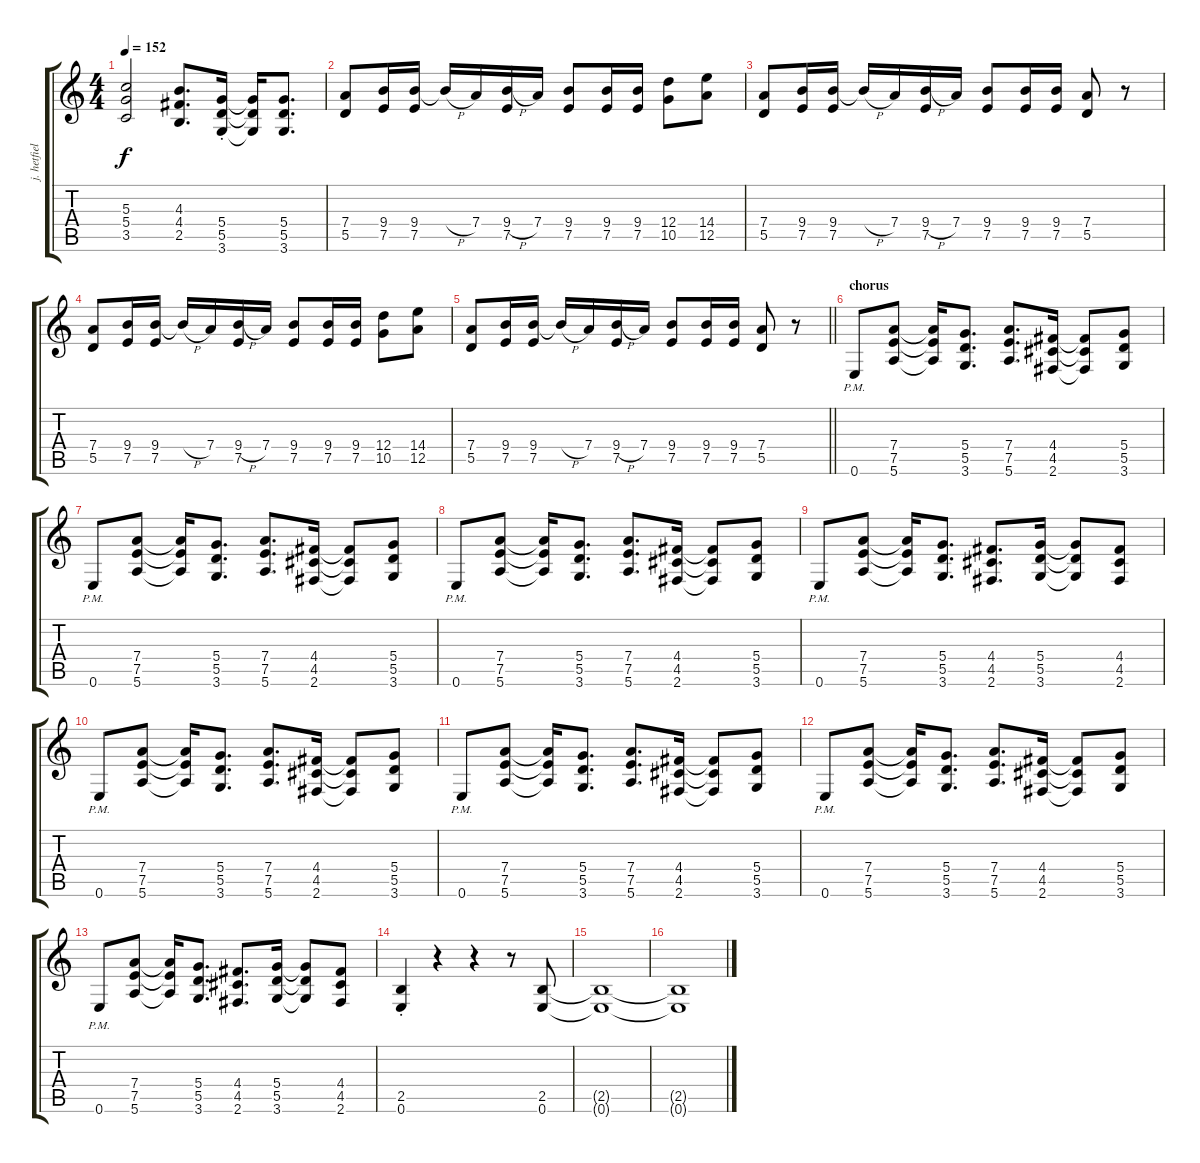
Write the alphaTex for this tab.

\track ("j. hetfield - rhythm guitar" "j. hetfiel") {instrument distortionguitar}
\staff {score tabs}
\tuning (E4 B3 G3 D3 A2 E2) {hide}
\ts (4 4)
\tempo 152
\clef g2
\ks c
(5.3 5.4 3.5).2{dy f} (4.3 4.4 2.5).8{d} (5.4{st} 5.5{st} 3.6{st}).16 (5.4{t} 5.5{t} 3.6{t}).16 (5.4 5.5 3.6).8{d} |
(7.4 5.5).8 (9.4 7.5).16 (9.4 7.5).16 9.4{h t}.16 7.4.16 (9.4{h} 7.5).16 7.4.16 (9.4 7.5).8 (9.4 7.5).16 (9.4 7.5).16 (12.4 10.5).8 (14.4 12.5).8 |
(7.4 5.5).8 (9.4 7.5).16 (9.4 7.5).16 9.4{h t}.16 7.4.16 (9.4{h} 7.5).16 7.4.16 (9.4 7.5).8 (9.4 7.5).16 (9.4 7.5).16 (7.4 5.5).8 r.8 |
(7.4 5.5).8 (9.4 7.5).16 (9.4 7.5).16 9.4{h t}.16 7.4.16 (9.4{h} 7.5).16 7.4.16 (9.4 7.5).8 (9.4 7.5).16 (9.4 7.5).16 (12.4 10.5).8 (14.4 12.5).8 |
\barLineRight lightlight
(7.4 5.5).8 (9.4 7.5).16 (9.4 7.5).16 9.4{h t}.16 7.4.16 (9.4{h} 7.5).16 7.4.16 (9.4 7.5).8 (9.4 7.5).16 (9.4 7.5).16 (7.4 5.5).8 r.8 |
\section ("" "chorus")
0.6{pm}.8 (7.4 7.5 5.6).8 (7.4{t} 7.5{t} 5.6{t}).16 (5.4 5.5 3.6).8{d} (7.4 7.5 5.6).8{d} (4.4 4.5 2.6).16 (4.4{t} 4.5{t} 2.6{t}).8 (5.4 5.5 3.6).8 |
0.6{pm}.8 (7.4 7.5 5.6).8 (7.4{t} 7.5{t} 5.6{t}).16 (5.4 5.5 3.6).8{d} (7.4 7.5 5.6).8{d} (4.4 4.5 2.6).16 (4.4{t} 4.5{t} 2.6{t}).8 (5.4 5.5 3.6).8 |
0.6{pm}.8 (7.4 7.5 5.6).8 (7.4{t} 7.5{t} 5.6{t}).16 (5.4 5.5 3.6).8{d} (7.4 7.5 5.6).8{d} (4.4 4.5 2.6).16 (4.4{t} 4.5{t} 2.6{t}).8 (5.4 5.5 3.6).8 |
0.6{pm}.8 (7.4 7.5 5.6).8 (7.4{t} 7.5{t} 5.6{t}).16 (5.4 5.5 3.6).8{d} (4.4 4.5 2.6).8{d} (5.4 5.5 3.6).16 (5.4{t} 5.5{t} 3.6{t}).8 (4.4 4.5 2.6).8 |
0.6{pm}.8 (7.4 7.5 5.6).8 (7.4{t} 7.5{t} 5.6{t}).16 (5.4 5.5 3.6).8{d} (7.4 7.5 5.6).8{d} (4.4 4.5 2.6).16 (4.4{t} 4.5{t} 2.6{t}).8 (5.4 5.5 3.6).8 |
0.6{pm}.8 (7.4 7.5 5.6).8 (7.4{t} 7.5{t} 5.6{t}).16 (5.4 5.5 3.6).8{d} (7.4 7.5 5.6).8{d} (4.4 4.5 2.6).16 (4.4{t} 4.5{t} 2.6{t}).8 (5.4 5.5 3.6).8 |
0.6{pm}.8 (7.4 7.5 5.6).8 (7.4{t} 7.5{t} 5.6{t}).16 (5.4 5.5 3.6).8{d} (7.4 7.5 5.6).8{d} (4.4 4.5 2.6).16 (4.4{t} 4.5{t} 2.6{t}).8 (5.4 5.5 3.6).8 |
0.6{pm}.8 (7.4 7.5 5.6).8 (7.4{t} 7.5{t} 5.6{t}).16 (5.4 5.5 3.6).8{d} (4.4 4.5 2.6).8{d} (5.4 5.5 3.6).16 (5.4{t} 5.5{t} 3.6{t}).8 (4.4 4.5 2.6).8 |
(2.5{st} 0.6{st}).4 r.4 r.4 r.8 (2.5 0.6).8 |
(2.5{t} 0.6{t}).1 |
(2.5{t} 0.6{t}).1
